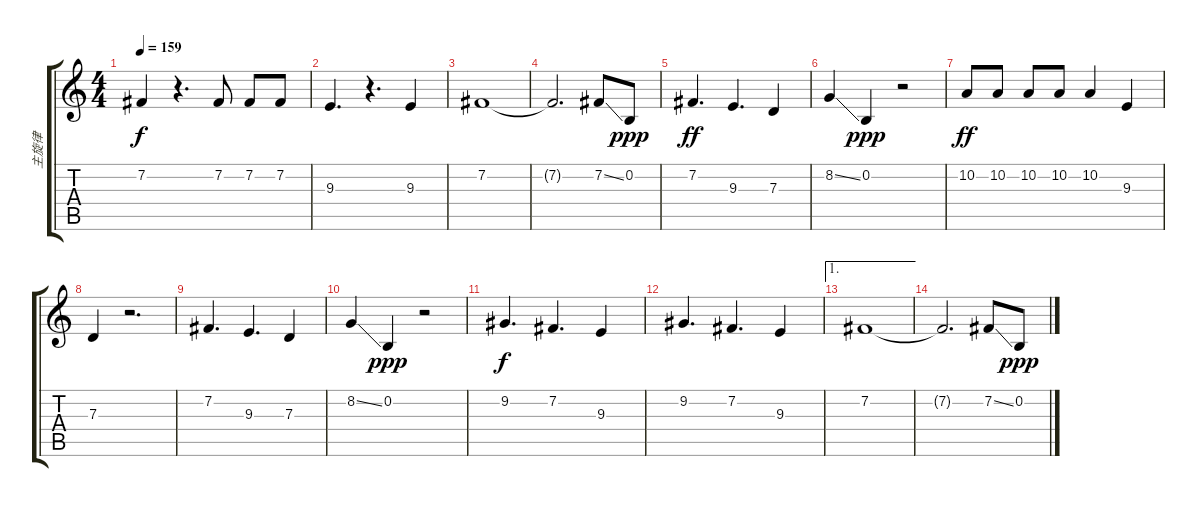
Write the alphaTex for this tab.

\track ("主旋律" "主旋律") {instrument fx5brightness}
\staff {score tabs}
\tuning (E4 B3 G3 D3 A2 E2) {hide}
\ts (4 4)
\tempo 159
\clef g2
\ks c
7.2.4{dy f} r.4{d} 7.2.8 7.2.8 7.2.8 |
9.3.4{d} r.4{d} 9.3.4 |
7.2.1 |
7.2{t}.2{d} 7.2{ss}.8 0.2.8{dy ppp} |
7.2.4{d dy ff} 9.3.4{d} 7.3.4 |
8.2{ss}.4 0.2.4{dy ppp} r.2 |
10.2.8{dy ff} 10.2.8 10.2.8 10.2.8 10.2.4 9.3.4 |
7.3.4 r.2{d} |
7.2.4{d} 9.3.4{d} 7.3.4 |
8.2{ss}.4 0.2.4{dy ppp} r.2 |
9.2.4{d dy f} 7.2.4{d} 9.3.4 |
9.2.4{d} 7.2.4{d} 9.3.4 |
\ae 1
7.2.1 |
7.2{t}.2{d} 7.2{ss}.8 0.2.8{dy ppp}
